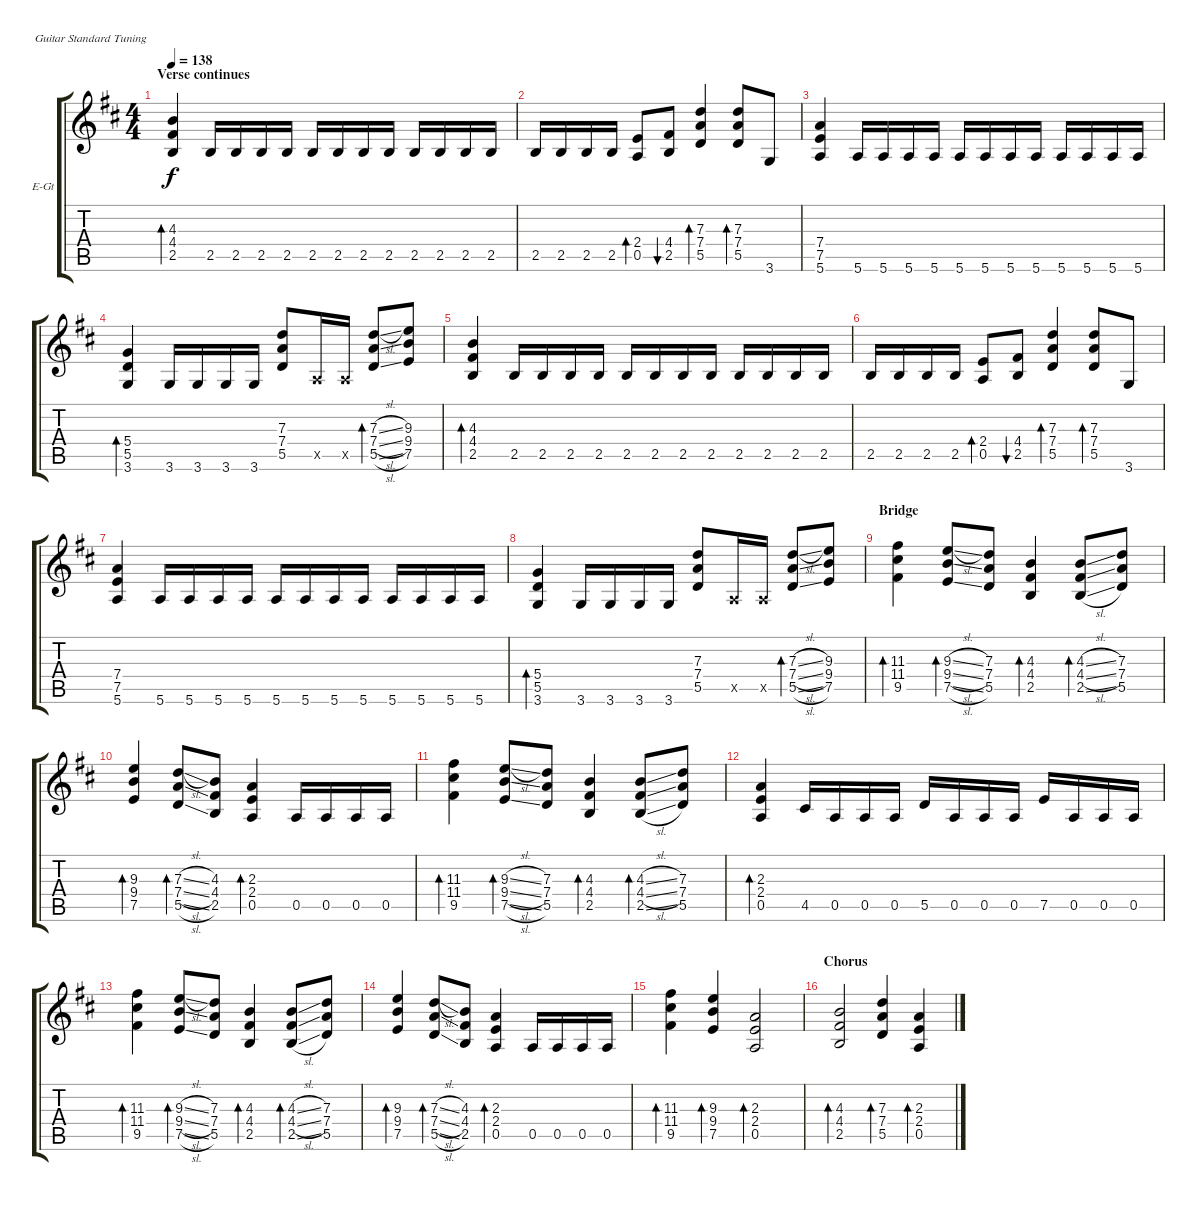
\defaultSystemsLayout 4
\bracketExtendMode groupsimilarinstruments
\firstSystemTrackNameOrientation horizontal
\otherSystemsTrackNameOrientation horizontal
\track ("Electric Guitar" "E-Gt") {instrument distortionguitar}
\staff {score tabs}
\tuning (E4 B3 G3 D3 A2 E2)
\ts (4 4)
\section ("" "Verse continues")
\tempo 138
\clef g2
\ks d
(2.5 4.4 4.3).4{bd 30 dy f} 2.5.16 2.5.16 2.5.16 2.5.16 2.5.16 2.5.16 2.5.16 2.5.16 2.5.16 2.5.16 2.5.16 2.5.16 |
2.5.16 2.5.16 2.5.16 2.5.16 (0.5 2.4).8{bd 30} (2.5 4.4).8{bu 30} (5.5 7.4 7.3).4{bd 30} (5.5 7.4 7.3).8{bd 30} 3.6.8 |
(5.6 7.5 7.4).4 5.6.16 5.6.16 5.6.16 5.6.16 5.6.16 5.6.16 5.6.16 5.6.16 5.6.16 5.6.16 5.6.16 5.6.16 |
(3.6 5.5 5.4).4{bd 30} 3.6.16 3.6.16 3.6.16 3.6.16 (5.5 7.4 7.3).8 0.5{x}.16 0.5{x}.16 (5.5{sl} 7.4{sl} 7.3{sl}).8{bd 30} (7.5 9.4 9.3).8 |
(2.5 4.4 4.3).4{bd 30} 2.5.16 2.5.16 2.5.16 2.5.16 2.5.16 2.5.16 2.5.16 2.5.16 2.5.16 2.5.16 2.5.16 2.5.16 |
2.5.16 2.5.16 2.5.16 2.5.16 (0.5 2.4).8{bd 30} (2.5 4.4).8{bu 30} (5.5 7.4 7.3).4{bd 30} (5.5 7.4 7.3).8{bd 30} 3.6.8 |
(5.6 7.5 7.4).4 5.6.16 5.6.16 5.6.16 5.6.16 5.6.16 5.6.16 5.6.16 5.6.16 5.6.16 5.6.16 5.6.16 5.6.16 |
(3.6 5.5 5.4).4{bd 30} 3.6.16 3.6.16 3.6.16 3.6.16 (5.5 7.4 7.3).8 0.5{x}.16 0.5{x}.16 (5.5{sl} 7.4{sl} 7.3{sl}).8{bd 30} (7.5 9.4 9.3).8 |
\section ("" "Bridge")
(9.5 11.4 11.3).4{bd 30} (7.5{sl} 9.4{sl} 9.3{sl}).8{bd 30} (5.5 7.4 7.3).8 (2.5 4.4 4.3).4{bd 30} (4.3{sl} 4.4{sl} 2.5{sl}).8{bd 30} (5.5 7.4 7.3).8 |
(7.5 9.4 9.3).4{bd 30} (5.5{sl} 7.4{sl} 7.3{sl}).8{bd 30} (2.5 4.4 4.3).8 (0.5 2.4 2.3).4{bd 30} 0.5.16 0.5.16 0.5.16 0.5.16 |
(9.5 11.4 11.3).4{bd 30} (7.5{sl} 9.4{sl} 9.3{sl}).8{bd 30} (5.5 7.4 7.3).8 (2.5 4.4 4.3).4{bd 30} (4.3{sl} 4.4{sl} 2.5{sl}).8{bd 30} (5.5 7.4 7.3).8 |
(0.5 2.4 2.3).4{bd 30} 4.5.16 0.5.16 0.5.16 0.5.16 5.5.16 0.5.16 0.5.16 0.5.16 7.5.16 0.5.16 0.5.16 0.5.16 |
(9.5 11.4 11.3).4{bd 30} (7.5{sl} 9.4{sl} 9.3{sl}).8{bd 30} (5.5 7.4 7.3).8 (2.5 4.4 4.3).4{bd 30} (4.3{sl} 4.4{sl} 2.5{sl}).8{bd 30} (5.5 7.4 7.3).8 |
(7.5 9.4 9.3).4{bd 30} (5.5{sl} 7.4{sl} 7.3{sl}).8{bd 30} (2.5 4.4 4.3).8 (0.5 2.4 2.3).4{bd 30} 0.5.16 0.5.16 0.5.16 0.5.16 |
(9.5 11.4 11.3).4{bd 30} (7.5 9.4 9.3).4{bd 30} (0.5 2.4 2.3).2{bd 30} |
\section ("" "Chorus")
(2.5 4.4 4.3).2{bd 30} (5.5 7.4 7.3).4{bd 30} (0.5 2.4 2.3).4{bd 30}
